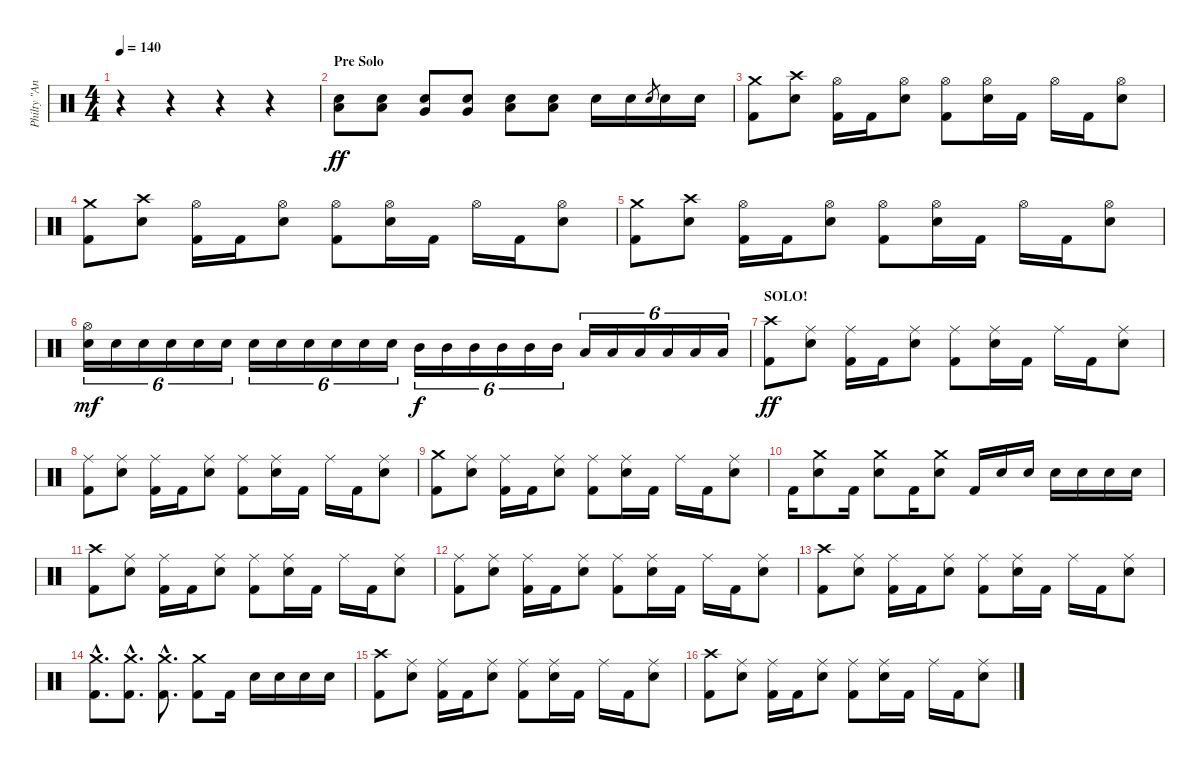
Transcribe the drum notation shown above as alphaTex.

\track ("Philty \"Animal\" Taylor (Drums)" "Philty \"An") {instrument percussion}
\staff {score}
\articulation defaults
\ts (4 4)
\tempo 140
\clef neutral
\ks c
r.4{dy f} r.4 r.4 r.4 |
\section ("" "Pre Solo")
("Low Tom (hit)" "Electric Snare (hit)").8{dy ff} ("Electric Snare (hit)" "Low Tom (hit)").8 ("Electric Snare (hit)" "Very Low Tom (hit)").8 ("Electric Snare (hit)" "Very Low Tom (hit)").8 ("Electric Snare (hit)" "Low Floor Tom (hit)").8 ("Low Floor Tom (hit)" "Electric Snare (hit)").8 "Electric Snare (hit)".16 "Electric Snare (hit)".16 "Snare (hit) 2".8{gr} "Electric Snare (hit)".16 "Electric Snare (hit)".16 |
("Crash medium (hit)" "Kick (hit) 2").8 ("Crash high (hit)" "Electric Snare (hit)").8 ("Hi-Hat (open)" "Kick (hit) 2").16 "Kick (hit) 2".16 ("Hi-Hat (open)" "Electric Snare (hit)").8 ("Hi-Hat (open)" "Kick (hit) 2").8 ("Hi-Hat (open)" "Electric Snare (hit)").16 "Kick (hit) 2".16 "Hi-Hat (open)".16 "Kick (hit) 2".16 ("Hi-Hat (open)" "Electric Snare (hit)").8 |
("Crash medium (hit)" "Kick (hit) 2").8 ("Electric Snare (hit)" "Crash high (hit)").8 ("Hi-Hat (open)" "Kick (hit) 2").16 "Kick (hit) 2".16 ("Hi-Hat (open)" "Electric Snare (hit)").8 ("Hi-Hat (open)" "Kick (hit) 2").8 ("Hi-Hat (open)" "Electric Snare (hit)").16 "Kick (hit) 2".16 "Hi-Hat (open)".16 "Kick (hit) 2".16 ("Hi-Hat (open)" "Electric Snare (hit)").8 |
("Kick (hit) 2" "Crash medium (hit)").8 ("Electric Snare (hit)" "Crash high (hit)").8 ("Hi-Hat (open)" "Kick (hit) 2").16 "Kick (hit) 2".16 ("Electric Snare (hit)" "Hi-Hat (open)").8 ("Hi-Hat (open)" "Kick (hit) 2").8 ("Electric Snare (hit)" "Hi-Hat (open)").16 "Kick (hit) 2".16 "Hi-Hat (open)".16 "Kick (hit) 2".16 ("Electric Snare (hit)" "Hi-Hat (open)").8 |
("Hi-Hat (open)" "Electric Snare (hit)").16{tu (6 4) dy mf} "Electric Snare (hit)".16{tu (6 4)} "Electric Snare (hit)".16{tu (6 4)} "Electric Snare (hit)".16{tu (6 4)} "Electric Snare (hit)".16{tu (6 4)} "Electric Snare (hit)".16{tu (6 4)} "Electric Snare (hit)".16{tu (6 4)} "Electric Snare (hit)".16{tu (6 4)} "Electric Snare (hit)".16{tu (6 4)} "Electric Snare (hit)".16{tu (6 4)} "Electric Snare (hit)".16{tu (6 4)} "Electric Snare (hit)".16{tu (6 4)} "Mid Tom (hit)".16{tu (6 4) dy f} "Mid Tom (hit)".16{tu (6 4)} "Mid Tom (hit)".16{tu (6 4)} "Mid Tom (hit)".16{tu (6 4)} "Mid Tom (hit)".16{tu (6 4)} "Mid Tom (hit)".16{tu (6 4)} "Low Tom (hit)".16{tu (6 4)} "Low Tom (hit)".16{tu (6 4)} "Low Tom (hit)".16{tu (6 4)} "Low Tom (hit)".16{tu (6 4)} "Low Tom (hit)".16{tu (6 4)} "Low Tom (hit)".16{tu (6 4)} |
\section ("" "SOLO!")
("Crash high (hit)" "Kick (hit) 2").8{dy ff} ("Ride (middle)" "Electric Snare (hit)").8 ("Ride (middle)" "Kick (hit) 2").16 "Kick (hit) 2".16 ("Ride (middle)" "Electric Snare (hit)").8 ("Ride (middle)" "Kick (hit) 2").8 ("Ride (middle)" "Electric Snare (hit)").16 "Kick (hit) 2".16 "Ride (middle)".16 "Kick (hit) 2".16 ("Ride (middle)" "Electric Snare (hit)").8 |
("Ride (middle)" "Kick (hit) 2").8 ("Ride (middle)" "Electric Snare (hit)").8 ("Ride (middle)" "Kick (hit) 2").16 "Kick (hit) 2".16 ("Ride (middle)" "Electric Snare (hit)").8 ("Ride (middle)" "Kick (hit) 2").8 ("Ride (middle)" "Electric Snare (hit)").16 "Kick (hit) 2".16 "Ride (middle)".16 "Kick (hit) 2".16 ("Ride (middle)" "Electric Snare (hit)").8 |
("Crash medium (hit)" "Kick (hit) 2").8 ("Ride (middle)" "Electric Snare (hit)").8 ("Ride (middle)" "Kick (hit) 2").16 "Kick (hit) 2".16 ("Ride (middle)" "Electric Snare (hit)").8 ("Ride (middle)" "Kick (hit) 2").8 ("Ride (middle)" "Electric Snare (hit)").16 "Kick (hit) 2".16 "Ride (middle)".16 "Kick (hit) 2".16 ("Ride (middle)" "Electric Snare (hit)").8 |
"Kick (hit) 2".16 ("Crash medium (hit)" "Electric Snare (hit)").8 "Kick (hit) 2".16 ("Crash medium (hit)" "Electric Snare (hit)").8 "Kick (hit) 2".16 ("Crash medium (hit)" "Electric Snare (hit)").8 "Kick (hit) 2".16 "Electric Snare (hit)".16 "Electric Snare (hit)".16 "Electric Snare (hit)".16 "Electric Snare (hit)".16 "Electric Snare (hit)".16 "Electric Snare (hit)".16 |
("Crash high (hit)" "Kick (hit) 2").8 ("Ride (middle)" "Electric Snare (hit)").8 ("Ride (middle)" "Kick (hit) 2").16 "Kick (hit) 2".16 ("Ride (middle)" "Electric Snare (hit)").8 ("Ride (middle)" "Kick (hit) 2").8 ("Ride (middle)" "Electric Snare (hit)").16 "Kick (hit) 2".16 "Ride (middle)".16 "Kick (hit) 2".16 ("Ride (middle)" "Electric Snare (hit)").8 |
("Ride (middle)" "Kick (hit) 2").8 ("Ride (middle)" "Electric Snare (hit)").8 ("Ride (middle)" "Kick (hit) 2").16 "Kick (hit) 2".16 ("Ride (middle)" "Electric Snare (hit)").8 ("Ride (middle)" "Kick (hit) 2").8 ("Ride (middle)" "Electric Snare (hit)").16 "Kick (hit) 2".16 "Ride (middle)".16 "Kick (hit) 2".16 ("Ride (middle)" "Electric Snare (hit)").8 |
("Crash high (hit)" "Kick (hit) 2").8 ("Ride (middle)" "Electric Snare (hit)").8 ("Ride (middle)" "Kick (hit) 2").16 "Kick (hit) 2".16 ("Ride (middle)" "Electric Snare (hit)").8 ("Ride (middle)" "Kick (hit) 2").8 ("Ride (middle)" "Electric Snare (hit)").16 "Kick (hit) 2".16 "Ride (middle)".16 "Kick (hit) 2".16 ("Ride (middle)" "Electric Snare (hit)").8 |
("Crash medium (hit)"{hac} "Kick (hit) 2"{hac}).8{d} ("Crash medium (hit)"{hac} "Kick (hit) 2"{hac}).8{d} ("Crash medium (hit)"{hac} "Kick (hit) 2"{hac}).8{d} ("Crash medium (hit)" "Kick (hit) 2").8 "Kick (hit) 2".16 "Electric Snare (hit)".16 "Electric Snare (hit)".16 "Electric Snare (hit)".16 "Electric Snare (hit)".16 |
("Crash high (hit)" "Kick (hit) 2").8 ("Ride (middle)" "Electric Snare (hit)").8 ("Ride (middle)" "Kick (hit) 2").16 "Kick (hit) 2".16 ("Ride (middle)" "Electric Snare (hit)").8 ("Ride (middle)" "Kick (hit) 2").8 ("Ride (middle)" "Electric Snare (hit)").16 "Kick (hit) 2".16 "Ride (middle)".16 "Kick (hit) 2".16 ("Ride (middle)" "Electric Snare (hit)").8 |
("Crash high (hit)" "Kick (hit) 2").8 ("Ride (middle)" "Electric Snare (hit)").8 ("Ride (middle)" "Kick (hit) 2").16 "Kick (hit) 2".16 ("Ride (middle)" "Electric Snare (hit)").8 ("Ride (middle)" "Kick (hit) 2").8 ("Ride (middle)" "Electric Snare (hit)").16 "Kick (hit) 2".16 "Ride (middle)".16 "Kick (hit) 2".16 ("Ride (middle)" "Electric Snare (hit)").8
